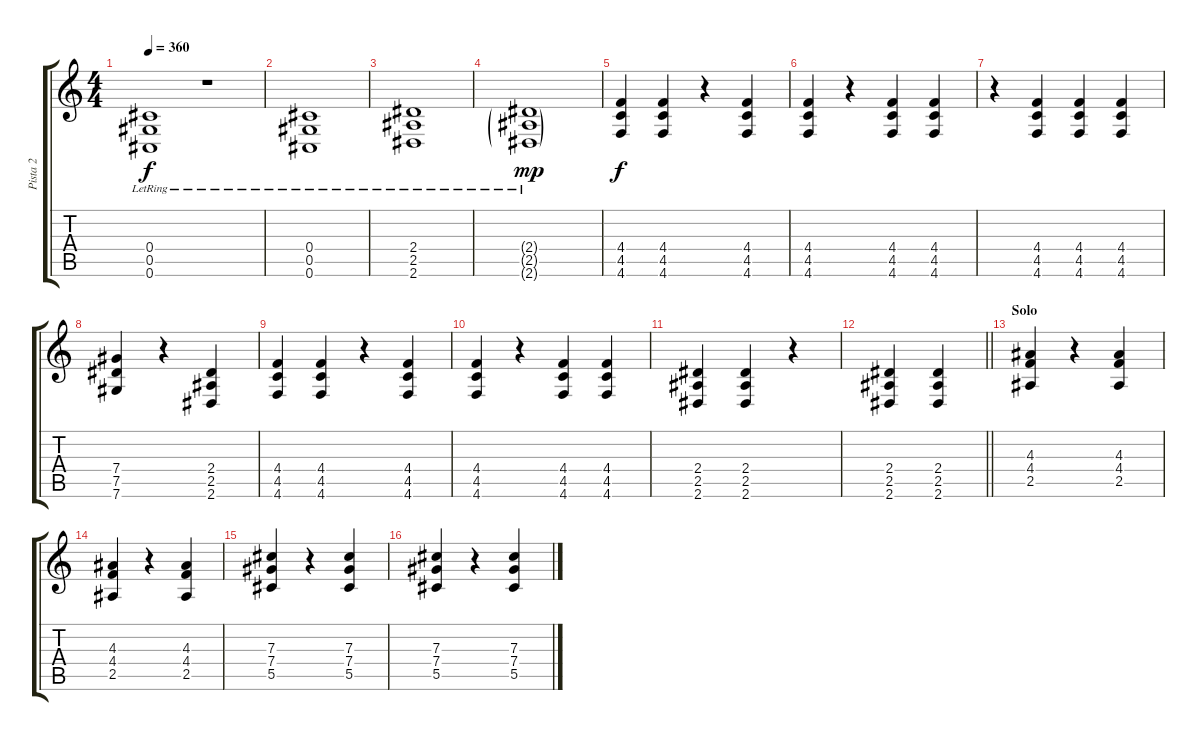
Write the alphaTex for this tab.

\track ("Pista 2" "Pista 2") {instrument overdrivenguitar}
\staff {score tabs}
\tuning (Eb4 Bb3 Gb3 Db3 Ab2 Db2) {hide}
\ts (4 4)
\tempo 360
\clef g2
\ks c
(0.4{lr} 0.5{lr} 0.6{lr}).1{dy f} r.1 |
(0.4{lr} 0.5{lr} 0.6{lr}).1 |
(2.4{lr} 2.5{lr} 2.6{lr}).1 |
(2.4{g} 2.5{g} 2.6{g lr}).1{dy mp} |
(4.4 4.5 4.6).4{dy f} (4.4 4.5 4.6).4 r.4 (4.4 4.5 4.6).4 |
(4.4 4.5 4.6).4 r.4 (4.4 4.5 4.6).4 (4.4 4.5 4.6).4 |
r.4 (4.4 4.5 4.6).4 (4.4 4.5 4.6).4 (4.4 4.5 4.6).4 |
(7.4 7.5 7.6).4 r.4 (2.4 2.5 2.6).4 |
(4.4 4.5 4.6).4 (4.4 4.5 4.6).4 r.4 (4.4 4.5 4.6).4 |
(4.4 4.5 4.6).4 r.4 (4.4 4.5 4.6).4 (4.4 4.5 4.6).4 |
(2.4 2.5 2.6).4 (2.4 2.5 2.6).4 r.4 |
\barLineRight lightlight
(2.4 2.5 2.6).4 (2.4 2.5 2.6).4 |
\section ("" "Solo")
(4.3 4.4 2.5).4 r.4 (4.3 4.4 2.5).4 |
(4.3 4.4 2.5).4 r.4 (4.3 4.4 2.5).4 |
(7.3 7.4 5.5).4 r.4 (7.3 7.4 5.5).4 |
(7.3 7.4 5.5).4 r.4 (7.3 7.4 5.5).4
